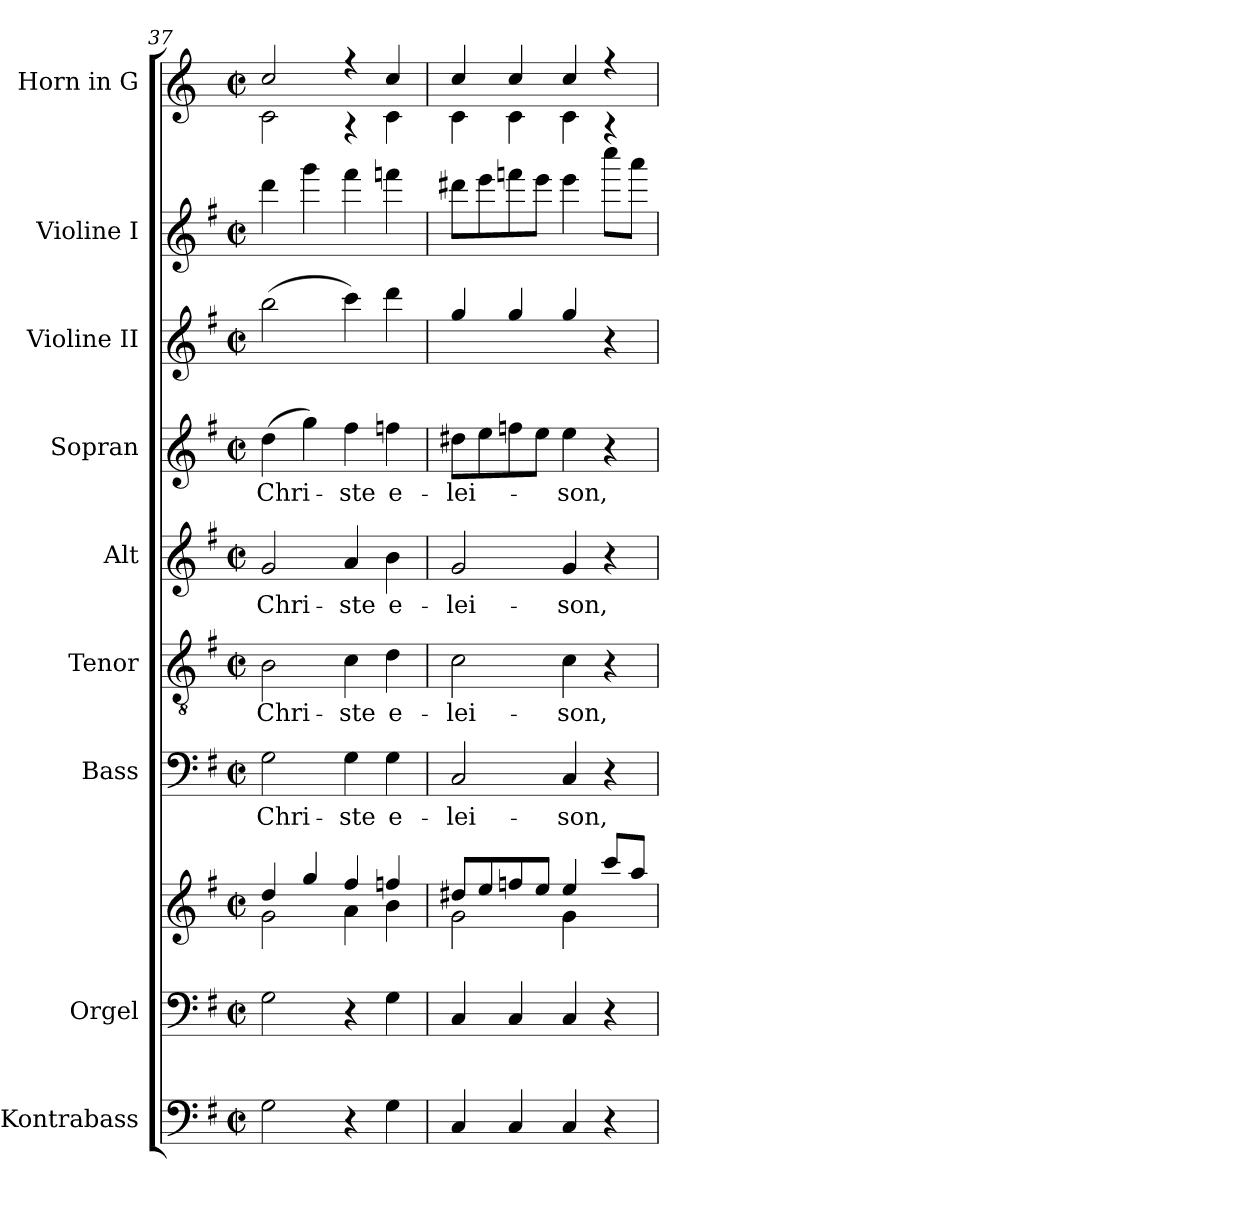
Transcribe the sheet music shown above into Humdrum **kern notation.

**kern	**kern	**kern	**kern	**text	**kern	**text	**kern	**text	**kern	**text	**kern	**kern	**kern
*part9	*part8	*part8	*part7	*part7	*part6	*part6	*part5	*part5	*part4	*part4	*part3	*part2	*part1
*staff10	*staff9	*staff8	*staff7	*staff7	*staff6	*staff6	*staff5	*staff5	*staff4	*staff4	*staff3	*staff2	*staff1
*I"Kontrabass	*I"Orgel	*	*I"Bass	*	*I"Tenor	*	*I"Alt	*	*I"Sopran	*	*I"Violine II	*I"Violine I	*I"Horn in G
*I'Kb.	*I'Org.	*	*I'B	*	*I'T	*	*I'A	*	*I'S	*	*I'Vl. II	*I'Vl. I	*I'Hrn.
*clefF4	*clefF4	*clefG2	*clefF4	*	*clefGv2	*	*clefG2	*	*clefG2	*	*clefG2	*clefG2	*clefG2
*ITrd7c12	*	*	*	*	*	*	*	*	*	*	*ITrd7c12	*ITrd7c12	*ITrd3c5
*k[f#]	*k[f#]	*k[f#]	*k[f#]	*	*k[f#]	*	*k[f#]	*	*k[f#]	*	*k[f#]	*k[f#]	*k[f#]
*G:	*G:	*G:	*G:	*	*G:	*	*G:	*	*G:	*	*G:	*G:	*G:
*M2/2	*M2/2	*M2/2	*M2/2	*	*M2/2	*	*M2/2	*	*M2/2	*	*M2/2	*M2/2	*M2/2
*met(c|)	*met(c|)	*met(c|)	*met(c|)	*	*met(c|)	*	*met(c|)	*	*met(c|)	*	*met(c|)	*met(c|)	*met(c|)
=37	=37	=37	=37	=37	=37	=37	=37	=37	=37	=37	=37	=37	=37
*	*	*^	*	*	*	*	*	*	*	*	*	*	*
!	!	!	!	!	!LO:LY:b	!	!LO:LY:b	!	!LO:LY:b	!	!LO:LY:b	!	!	!
*	*	*	*	*	*	*	*	*	*	*	*	*	*	*^
2GG\	2G\	4dd/	2g\	2G\	Chri-	2B\	Chri-	2g/	Chri-	(>4dd\	Chri-	(>2b\	4dd\	2g/	2G\
.	.	4gg/	.	.	.	.	.	.	.	4gg\)	.	.	4gg\	.	.
!	!	!	!	!	!LO:LY:b	!	!LO:LY:b	!	!LO:LY:b	!	!LO:LY:b	!	!	!	!
4r	4r	4ff#/	4a\	4G\	-ste	4c\	-ste	4a/	-ste	4ff#\	-ste	4cc\)	4ff#\	4r	4r
!	!	!	!	!	!LO:LY:b	!	!LO:LY:b	!	!LO:LY:b	!	!LO:LY:b	!	!	!	!
4GG\	4G\	4ffn/	4b\	4G\	e-	4d\	e-	4b\	e-	4ffn\	e-	4dd\	4ffn\	4g/	4G\
=38	=38	=38	=38	=38	=38	=38	=38	=38	=38	=38	=38	=38	=38	=38	=38
!	!	!	!	!	!LO:LY:b	!	!LO:LY:b	!	!LO:LY:b	!	!LO:LY:b	!	!	!	!
4CC/	4C/	8dd#X/L	2g\	2C/	-lei-	2c\	-lei-	2g/	-lei-	8dd#X\L	-lei-	4g/	8dd#X\L	4g/	4G\
.	.	8ee/	.	.	.	.	.	.	.	8ee\	.	.	8ee\	.	.
4CC/	4C/	8ffn/	.	.	.	.	.	.	.	8ffn\	.	4g/	8ffn\	4g/	4G\
.	.	8ee/J	.	.	.	.	.	.	.	8ee\J	.	.	8ee\J	.	.
!	!	!	!	!	!LO:LY:b	!	!LO:LY:b	!	!LO:LY:b	!	!LO:LY:b	!	!	!	!
4CC/	4C/	4ee/	4g\	4C/	-son,	4c\	-son,	4g/	-son,	4ee\	-son,	4g/	4ee\	4g/	4G\
4r	4r	8ccc/L	4ryy	4r	.	4r	.	4r	.	4r	.	4r	8ccc\L	4r	4r
.	.	8aa/J	.	.	.	.	.	.	.	.	.	.	8aa\J	.	.
*	*	*v	*v	*	*	*	*	*	*	*	*	*	*	*v	*v
=	=	=	=	=	=	=	=	=	=	=	=	=	=
*-	*-	*-	*-	*-	*-	*-	*-	*-	*-	*-	*-	*-	*-
